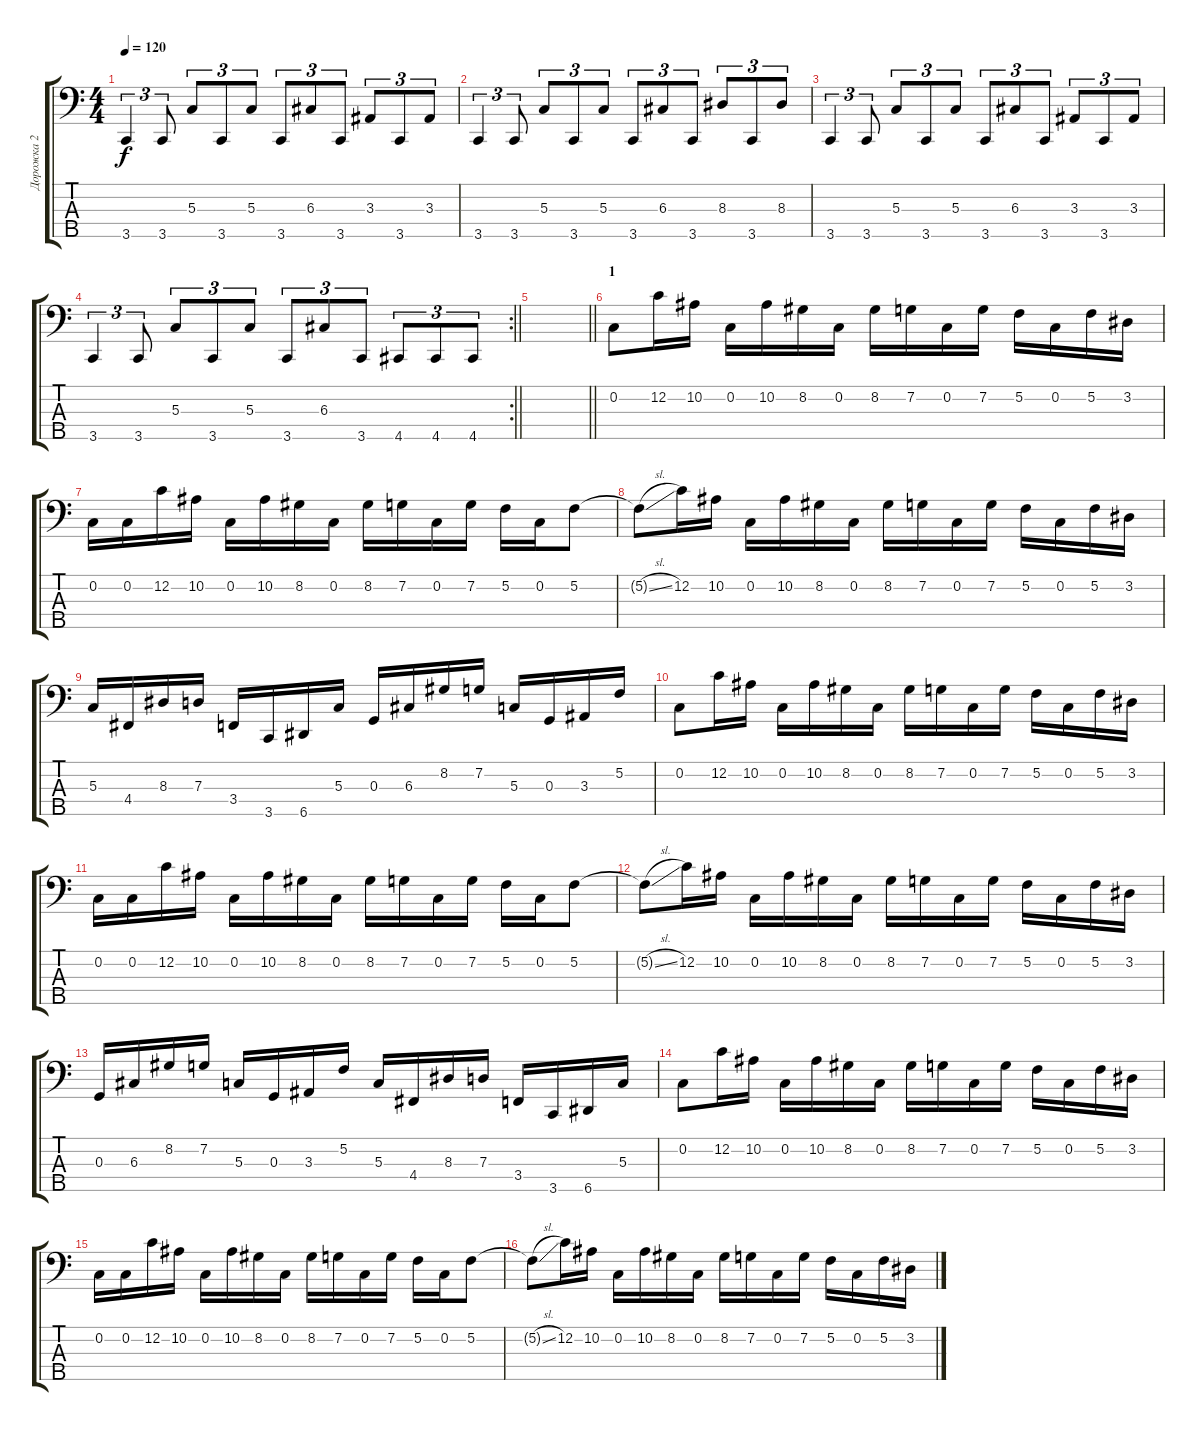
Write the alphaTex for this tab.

\track ("Дорожка 2" "Дорожка 2") {instrument electricbassfinger}
\staff {score tabs}
\tuning (F2 C2 G1 D1 A0) {hide}
\ts (4 4)
\tempo 120
\clef f4
\ks c
3.5.4{tu (3 2) dy f} 3.5.8{tu (3 2)} 5.3.8{tu (3 2)} 3.5.8{tu (3 2)} 5.3.8{tu (3 2)} 3.5.8{tu (3 2)} 6.3.8{tu (3 2)} 3.5.8{tu (3 2)} 3.3.8{tu (3 2)} 3.5.8{tu (3 2)} 3.3.8{tu (3 2)} |
3.5.4{tu (3 2)} 3.5.8{tu (3 2)} 5.3.8{tu (3 2)} 3.5.8{tu (3 2)} 5.3.8{tu (3 2)} 3.5.8{tu (3 2)} 6.3.8{tu (3 2)} 3.5.8{tu (3 2)} 8.3.8{tu (3 2)} 3.5.8{tu (3 2)} 8.3.8{tu (3 2)} |
3.5.4{tu (3 2)} 3.5.8{tu (3 2)} 5.3.8{tu (3 2)} 3.5.8{tu (3 2)} 5.3.8{tu (3 2)} 3.5.8{tu (3 2)} 6.3.8{tu (3 2)} 3.5.8{tu (3 2)} 3.3.8{tu (3 2)} 3.5.8{tu (3 2)} 3.3.8{tu (3 2)} |
\rc 2
\barLineRight lightlight
3.5.4{tu (3 2)} 3.5.8{tu (3 2)} 5.3.8{tu (3 2)} 3.5.8{tu (3 2)} 5.3.8{tu (3 2)} 3.5.8{tu (3 2)} 6.3.8{tu (3 2)} 3.5.8{tu (3 2)} 4.5.8{tu (3 2)} 4.5.8{tu (3 2)} 4.5.8{tu (3 2)} |
\section ("" "")
\barLineRight lightlight
|
\section ("" "1")
0.2.8 12.2.16 10.2.16 0.2.16 10.2.16 8.2.16 0.2.16 8.2.16 7.2.16 0.2.16 7.2.16 5.2.16 0.2.16 5.2.16 3.2.16 |
0.2.16 0.2.16 12.2.16 10.2.16 0.2.16 10.2.16 8.2.16 0.2.16 8.2.16 7.2.16 0.2.16 7.2.16 5.2.16 0.2.16 5.2.8 |
5.2{sl t}.8 12.2.16 10.2.16 0.2.16 10.2.16 8.2.16 0.2.16 8.2.16 7.2.16 0.2.16 7.2.16 5.2.16 0.2.16 5.2.16 3.2.16 |
5.3.16 4.4.16 8.3.16 7.3.16 3.4.16 3.5.16 6.5.16 5.3.16 0.3.16 6.3.16 8.2.16 7.2.16 5.3.16 0.3.16 3.3.16 5.2.16 |
0.2.8 12.2.16 10.2.16 0.2.16 10.2.16 8.2.16 0.2.16 8.2.16 7.2.16 0.2.16 7.2.16 5.2.16 0.2.16 5.2.16 3.2.16 |
0.2.16 0.2.16 12.2.16 10.2.16 0.2.16 10.2.16 8.2.16 0.2.16 8.2.16 7.2.16 0.2.16 7.2.16 5.2.16 0.2.16 5.2.8 |
5.2{sl t}.8 12.2.16 10.2.16 0.2.16 10.2.16 8.2.16 0.2.16 8.2.16 7.2.16 0.2.16 7.2.16 5.2.16 0.2.16 5.2.16 3.2.16 |
0.3.16 6.3.16 8.2.16 7.2.16 5.3.16 0.3.16 3.3.16 5.2.16 5.3.16 4.4.16 8.3.16 7.3.16 3.4.16 3.5.16 6.5.16 5.3.16 |
0.2.8 12.2.16 10.2.16 0.2.16 10.2.16 8.2.16 0.2.16 8.2.16 7.2.16 0.2.16 7.2.16 5.2.16 0.2.16 5.2.16 3.2.16 |
0.2.16 0.2.16 12.2.16 10.2.16 0.2.16 10.2.16 8.2.16 0.2.16 8.2.16 7.2.16 0.2.16 7.2.16 5.2.16 0.2.16 5.2.8 |
5.2{sl t}.8 12.2.16 10.2.16 0.2.16 10.2.16 8.2.16 0.2.16 8.2.16 7.2.16 0.2.16 7.2.16 5.2.16 0.2.16 5.2.16 3.2.16
